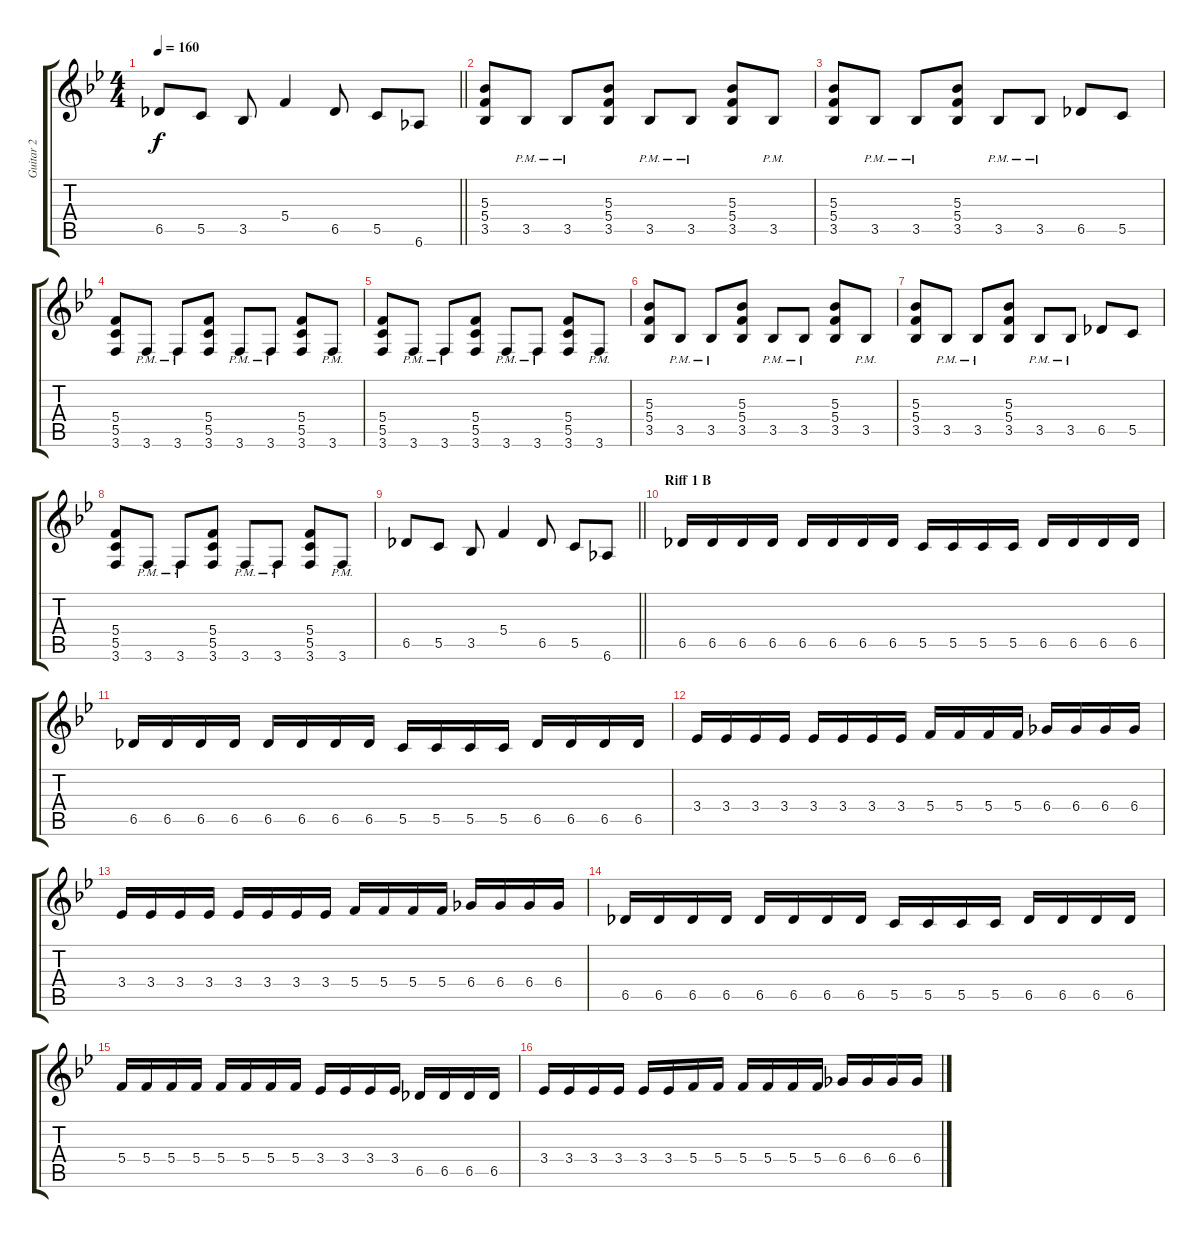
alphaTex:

\track ("Guitar 2" "Guitar 2") {instrument distortionguitar}
\staff {score tabs}
\tuning (D4 A3 F3 C3 G2 D2) {hide}
\ts (4 4)
\tempo 160
\clef g2
\barLineRight lightlight
\ks bb
6.5.8{dy f} 5.5.8 3.5.8 5.4.4 6.5.8 5.5.8 6.6.8 |
(5.3 5.4 3.5).8 3.5{pm}.8 3.5{pm}.8 (5.3 5.4 3.5).8 3.5{pm}.8 3.5{pm}.8 (5.3 5.4 3.5).8 3.5{pm}.8 |
(5.3 5.4 3.5).8 3.5{pm}.8 3.5{pm}.8 (5.3 5.4 3.5).8 3.5{pm}.8 3.5{pm}.8 6.5.8 5.5.8 |
(5.4 5.5 3.6).8 3.6{pm}.8 3.6{pm}.8 (5.4 5.5 3.6).8 3.6{pm}.8 3.6{pm}.8 (5.4 5.5 3.6).8 3.6{pm}.8 |
(5.4 5.5 3.6).8 3.6{pm}.8 3.6{pm}.8 (5.4 5.5 3.6).8 3.6{pm}.8 3.6{pm}.8 (5.4 5.5 3.6).8 3.6{pm}.8 |
(5.3 5.4 3.5).8 3.5{pm}.8 3.5{pm}.8 (5.3 5.4 3.5).8 3.5{pm}.8 3.5{pm}.8 (5.3 5.4 3.5).8 3.5{pm}.8 |
(5.3 5.4 3.5).8 3.5{pm}.8 3.5{pm}.8 (5.3 5.4 3.5).8 3.5{pm}.8 3.5{pm}.8 6.5.8 5.5.8 |
(5.4 5.5 3.6).8 3.6{pm}.8 3.6{pm}.8 (5.4 5.5 3.6).8 3.6{pm}.8 3.6{pm}.8 (5.4 5.5 3.6).8 3.6{pm}.8 |
\barLineRight lightlight
6.5.8 5.5.8 3.5.8 5.4.4 6.5.8 5.5.8 6.6.8 |
\section ("" "Riff 1 B")
6.5.16 6.5.16 6.5.16 6.5.16 6.5.16 6.5.16 6.5.16 6.5.16 5.5.16 5.5.16 5.5.16 5.5.16 6.5.16 6.5.16 6.5.16 6.5.16 |
6.5.16 6.5.16 6.5.16 6.5.16 6.5.16 6.5.16 6.5.16 6.5.16 5.5.16 5.5.16 5.5.16 5.5.16 6.5.16 6.5.16 6.5.16 6.5.16 |
3.4.16 3.4.16 3.4.16 3.4.16 3.4.16 3.4.16 3.4.16 3.4.16 5.4.16 5.4.16 5.4.16 5.4.16 6.4.16 6.4.16 6.4.16 6.4.16 |
3.4.16 3.4.16 3.4.16 3.4.16 3.4.16 3.4.16 3.4.16 3.4.16 5.4.16 5.4.16 5.4.16 5.4.16 6.4.16 6.4.16 6.4.16 6.4.16 |
6.5.16 6.5.16 6.5.16 6.5.16 6.5.16 6.5.16 6.5.16 6.5.16 5.5.16 5.5.16 5.5.16 5.5.16 6.5.16 6.5.16 6.5.16 6.5.16 |
5.4.16 5.4.16 5.4.16 5.4.16 5.4.16 5.4.16 5.4.16 5.4.16 3.4.16 3.4.16 3.4.16 3.4.16 6.5.16 6.5.16 6.5.16 6.5.16 |
3.4.16 3.4.16 3.4.16 3.4.16 3.4.16 3.4.16 5.4.16 5.4.16 5.4.16 5.4.16 5.4.16 5.4.16 6.4.16 6.4.16 6.4.16 6.4.16
